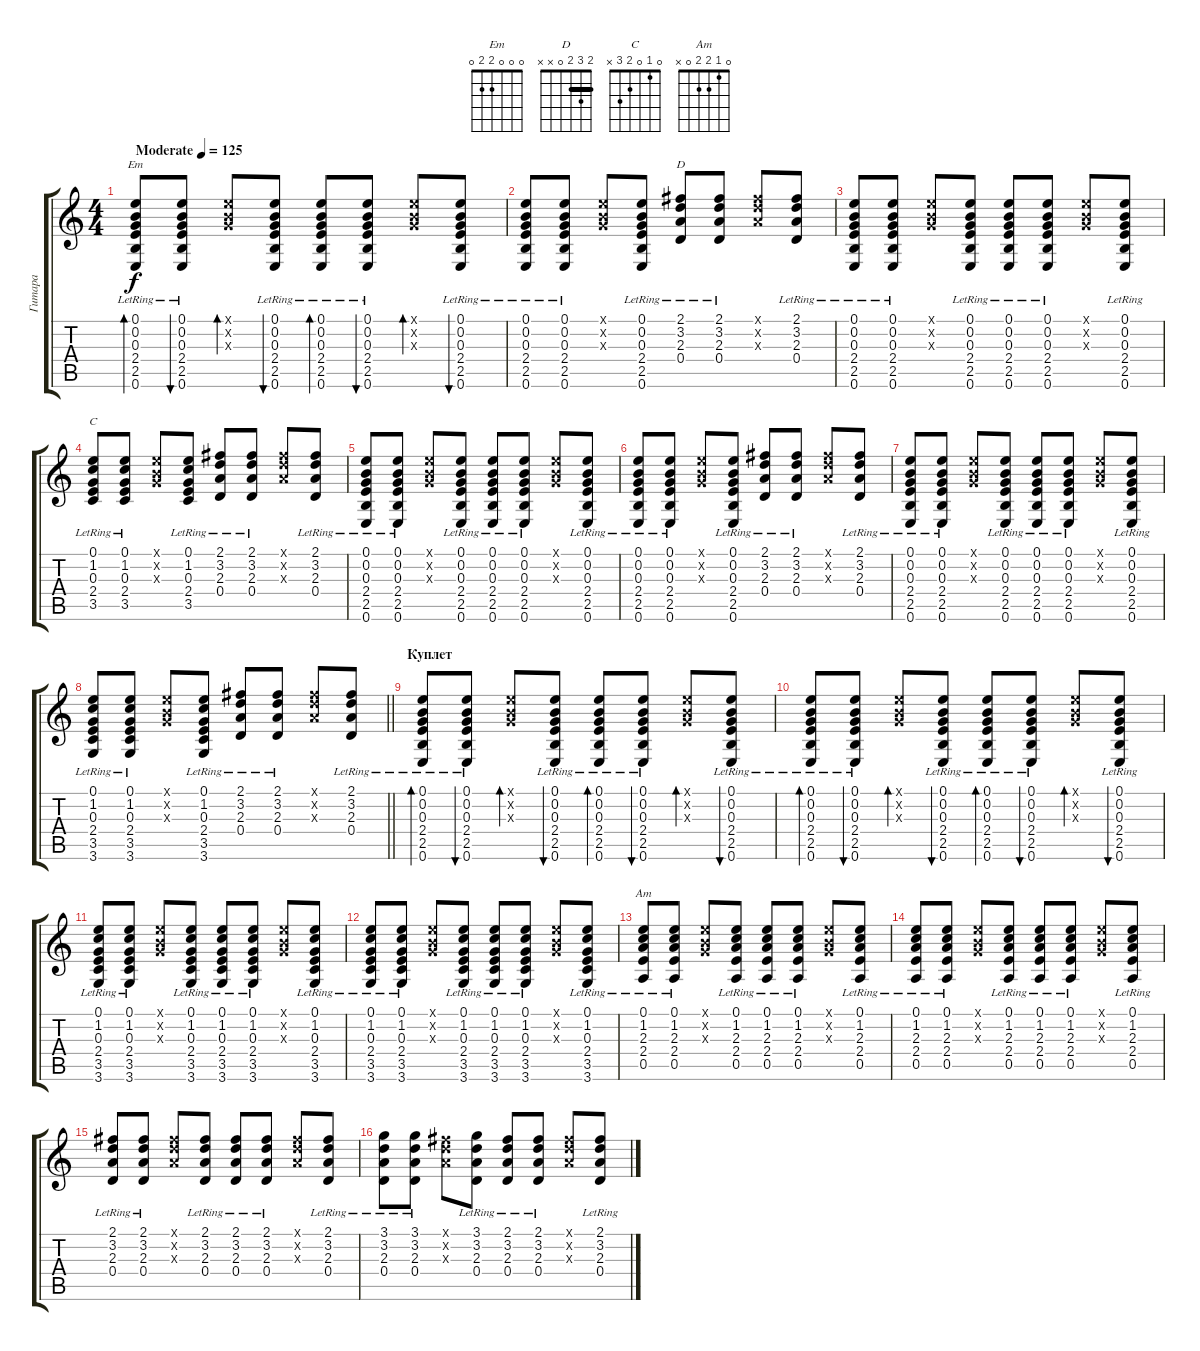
\track ("Гитара" "Гитара") {instrument acousticguitarnylon}
\staff {score tabs}
\tuning (E4 B3 G3 D3 A2 E2) {hide}
\chord ("Em" 0 0 0 2 2 0)
\chord ("D" 2 3 2 0 x x) {barre 2}
\chord ("C" 0 1 0 2 3 x)
\chord ("Am" 0 1 2 2 0 x)
\ts (4 4)
\tempo (125 "Moderate")
\clef g2
\ks c
(0.1{lr} 0.2{lr} 0.3{lr} 2.4{lr} 2.5{lr} 0.6{lr}).8{bd 30 ch "Em" dy f volume 7 balance 8 instrument acousticguitarsteel} (0.1{lr} 0.2{lr} 0.3{lr} 2.4{lr} 2.5{lr} 0.6{lr}).8{bu 30} (0.1{x} 0.2{x} 0.3{x}).8{bd 30} (0.1{lr} 0.2{lr} 0.3{lr} 2.4{lr} 2.5{lr} 0.6{lr}).8{bu 30} (0.1{lr} 0.2{lr} 0.3{lr} 2.4{lr} 2.5{lr} 0.6{lr}).8{bd 30} (0.1{lr} 0.2{lr} 0.3{lr} 2.4{lr} 2.5{lr} 0.6{lr}).8{bu 30} (0.1{x} 0.2{x} 0.3{x}).8{bd 30} (0.1{lr} 0.2{lr} 0.3{lr} 2.4{lr} 2.5{lr} 0.6{lr}).8{bu 30} |
(0.1{lr} 0.2{lr} 0.3{lr} 2.4{lr} 2.5{lr} 0.6{lr}).8 (0.1{lr} 0.2{lr} 0.3{lr} 2.4{lr} 2.5{lr} 0.6{lr}).8 (0.1{x} 0.2{x} 0.3{x}).8 (0.1{lr} 0.2{lr} 0.3{lr} 2.4{lr} 2.5{lr} 0.6{lr}).8 (2.1{lr} 3.2{lr} 2.3{lr} 0.4{lr}).8{ch "D"} (2.1{lr} 3.2{lr} 2.3{lr} 0.4{lr}).8 (2.1{x} 3.2{x} 2.3{x}).8 (2.1{lr} 3.2{lr} 2.3{lr} 0.4{lr}).8 |
(0.1{lr} 0.2{lr} 0.3{lr} 2.4{lr} 2.5{lr} 0.6{lr}).8 (0.1{lr} 0.2{lr} 0.3{lr} 2.4{lr} 2.5{lr} 0.6{lr}).8 (0.1{x} 0.2{x} 0.3{x}).8 (0.1{lr} 0.2{lr} 0.3{lr} 2.4{lr} 2.5{lr} 0.6{lr}).8 (0.1{lr} 0.2{lr} 0.3{lr} 2.4{lr} 2.5{lr} 0.6{lr}).8 (0.1{lr} 0.2{lr} 0.3{lr} 2.4{lr} 2.5{lr} 0.6{lr}).8 (0.1{x} 0.2{x} 0.3{x}).8 (0.1{lr} 0.2{lr} 0.3{lr} 2.4{lr} 2.5{lr} 0.6{lr}).8 |
(0.1{lr} 1.2{lr} 0.3{lr} 2.4{lr} 3.5{lr}).8{ch "C"} (0.1{lr} 1.2{lr} 0.3{lr} 2.4{lr} 3.5{lr}).8 (0.1{x} 0.2{x} 0.3{x}).8 (0.1{lr} 1.2{lr} 0.3{lr} 2.4{lr} 3.5{lr}).8 (2.1{lr} 3.2{lr} 2.3{lr} 0.4{lr}).8 (2.1{lr} 3.2{lr} 2.3{lr} 0.4{lr}).8 (2.1{x} 3.2{x} 2.3{x}).8 (2.1{lr} 3.2{lr} 2.3{lr} 0.4{lr}).8 |
(0.1{lr} 0.2{lr} 0.3{lr} 2.4{lr} 2.5{lr} 0.6{lr}).8 (0.1{lr} 0.2{lr} 0.3{lr} 2.4{lr} 2.5{lr} 0.6{lr}).8 (0.1{x} 0.2{x} 0.3{x}).8 (0.1{lr} 0.2{lr} 0.3{lr} 2.4{lr} 2.5{lr} 0.6{lr}).8 (0.1{lr} 0.2{lr} 0.3{lr} 2.4{lr} 2.5{lr} 0.6{lr}).8 (0.1{lr} 0.2{lr} 0.3{lr} 2.4{lr} 2.5{lr} 0.6{lr}).8 (0.1{x} 0.2{x} 0.3{x}).8 (0.1{lr} 0.2{lr} 0.3{lr} 2.4{lr} 2.5{lr} 0.6{lr}).8 |
(0.1{lr} 0.2{lr} 0.3{lr} 2.4{lr} 2.5{lr} 0.6{lr}).8 (0.1{lr} 0.2{lr} 0.3{lr} 2.4{lr} 2.5{lr} 0.6{lr}).8 (0.1{x} 0.2{x} 0.3{x}).8 (0.1{lr} 0.2{lr} 0.3{lr} 2.4{lr} 2.5{lr} 0.6{lr}).8 (2.1{lr} 3.2{lr} 2.3{lr} 0.4{lr}).8 (2.1{lr} 3.2{lr} 2.3{lr} 0.4{lr}).8 (2.1{x} 3.2{x} 2.3{x}).8 (2.1{lr} 3.2{lr} 2.3{lr} 0.4{lr}).8 |
(0.1{lr} 0.2{lr} 0.3{lr} 2.4{lr} 2.5{lr} 0.6{lr}).8 (0.1{lr} 0.2{lr} 0.3{lr} 2.4{lr} 2.5{lr} 0.6{lr}).8 (0.1{x} 0.2{x} 0.3{x}).8 (0.1{lr} 0.2{lr} 0.3{lr} 2.4{lr} 2.5{lr} 0.6{lr}).8 (0.1{lr} 0.2{lr} 0.3{lr} 2.4{lr} 2.5{lr} 0.6{lr}).8 (0.1{lr} 0.2{lr} 0.3{lr} 2.4{lr} 2.5{lr} 0.6{lr}).8 (0.1{x} 0.2{x} 0.3{x}).8 (0.1{lr} 0.2{lr} 0.3{lr} 2.4{lr} 2.5{lr} 0.6{lr}).8 |
\barLineRight lightlight
(0.1{lr} 1.2{lr} 0.3{lr} 2.4{lr} 3.5{lr} 3.6{lr}).8 (0.1{lr} 1.2{lr} 0.3{lr} 2.4{lr} 3.5{lr} 3.6{lr}).8 (0.1{x} 0.2{x} 0.3{x}).8 (0.1{lr} 1.2{lr} 0.3{lr} 2.4{lr} 3.5{lr} 3.6{lr}).8 (2.1{lr} 3.2{lr} 2.3{lr} 0.4{lr}).8 (2.1{lr} 3.2{lr} 2.3{lr} 0.4{lr}).8 (2.1{x} 3.2{x} 2.3{x}).8 (2.1{lr} 3.2{lr} 2.3{lr} 0.4{lr}).8 |
\section ("" "Куплет")
(0.1{lr} 0.2{lr} 0.3{lr} 2.4{lr} 2.5{lr} 0.6{lr}).8{bd 30} (0.1{lr} 0.2{lr} 0.3{lr} 2.4{lr} 2.5{lr} 0.6{lr}).8{bu 30} (0.1{x} 0.2{x} 0.3{x}).8{bd 30} (0.1{lr} 0.2{lr} 0.3{lr} 2.4{lr} 2.5{lr} 0.6{lr}).8{bu 30} (0.1{lr} 0.2{lr} 0.3{lr} 2.4{lr} 2.5{lr} 0.6{lr}).8{bd 30} (0.1{lr} 0.2{lr} 0.3{lr} 2.4{lr} 2.5{lr} 0.6{lr}).8{bu 30} (0.1{x} 0.2{x} 0.3{x}).8{bd 30} (0.1{lr} 0.2{lr} 0.3{lr} 2.4{lr} 2.5{lr} 0.6{lr}).8{bu 30} |
(0.1{lr} 0.2{lr} 0.3{lr} 2.4{lr} 2.5{lr} 0.6{lr}).8{bd 30} (0.1{lr} 0.2{lr} 0.3{lr} 2.4{lr} 2.5{lr} 0.6{lr}).8{bu 30} (0.1{x} 0.2{x} 0.3{x}).8{bd 30} (0.1{lr} 0.2{lr} 0.3{lr} 2.4{lr} 2.5{lr} 0.6{lr}).8{bu 30} (0.1{lr} 0.2{lr} 0.3{lr} 2.4{lr} 2.5{lr} 0.6{lr}).8{bd 30} (0.1{lr} 0.2{lr} 0.3{lr} 2.4{lr} 2.5{lr} 0.6{lr}).8{bu 30} (0.1{x} 0.2{x} 0.3{x}).8{bd 30} (0.1{lr} 0.2{lr} 0.3{lr} 2.4{lr} 2.5{lr} 0.6{lr}).8{bu 30} |
(0.1{lr} 1.2{lr} 0.3{lr} 2.4{lr} 3.5{lr} 3.6{lr}).8 (0.1{lr} 1.2{lr} 0.3{lr} 2.4{lr} 3.5{lr} 3.6{lr}).8 (0.1{x} 0.2{x} 0.3{x}).8 (0.1{lr} 1.2{lr} 0.3{lr} 2.4{lr} 3.5{lr} 3.6{lr}).8 (0.1{lr} 1.2{lr} 0.3{lr} 2.4{lr} 3.5{lr} 3.6{lr}).8 (0.1{lr} 1.2{lr} 0.3{lr} 2.4{lr} 3.5{lr} 3.6{lr}).8 (0.1{x} 0.2{x} 0.3{x}).8 (0.1{lr} 1.2{lr} 0.3{lr} 2.4{lr} 3.5{lr} 3.6{lr}).8 |
(0.1{lr} 1.2{lr} 0.3{lr} 2.4{lr} 3.5{lr} 3.6{lr}).8 (0.1{lr} 1.2{lr} 0.3{lr} 2.4{lr} 3.5{lr} 3.6{lr}).8 (0.1{x} 0.2{x} 0.3{x}).8 (0.1{lr} 1.2{lr} 0.3{lr} 2.4{lr} 3.5{lr} 3.6{lr}).8 (0.1{lr} 1.2{lr} 0.3{lr} 2.4{lr} 3.5{lr} 3.6{lr}).8 (0.1{lr} 1.2{lr} 0.3{lr} 2.4{lr} 3.5{lr} 3.6{lr}).8 (0.1{x} 0.2{x} 0.3{x}).8 (0.1{lr} 1.2{lr} 0.3{lr} 2.4{lr} 3.5{lr} 3.6{lr}).8 |
(0.1{lr} 1.2{lr} 2.3{lr} 2.4{lr} 0.5{lr}).8{ch "Am"} (0.1{lr} 1.2{lr} 2.3{lr} 2.4{lr} 0.5{lr}).8 (0.1{x} 0.2{x} 0.3{x}).8 (0.1{lr} 1.2{lr} 2.3{lr} 2.4{lr} 0.5{lr}).8 (0.1{lr} 1.2{lr} 2.3{lr} 2.4{lr} 0.5{lr}).8 (0.1{lr} 1.2{lr} 2.3{lr} 2.4{lr} 0.5{lr}).8 (0.1{x} 0.2{x} 0.3{x}).8 (0.1{lr} 1.2{lr} 2.3{lr} 2.4{lr} 0.5{lr}).8 |
(0.1{lr} 1.2{lr} 2.3{lr} 2.4{lr} 0.5{lr}).8 (0.1{lr} 1.2{lr} 2.3{lr} 2.4{lr} 0.5{lr}).8 (0.1{x} 0.2{x} 0.3{x}).8 (0.1{lr} 1.2{lr} 2.3{lr} 2.4{lr} 0.5{lr}).8 (0.1{lr} 1.2{lr} 2.3{lr} 2.4{lr} 0.5{lr}).8 (0.1{lr} 1.2{lr} 2.3{lr} 2.4{lr} 0.5{lr}).8 (0.1{x} 0.2{x} 0.3{x}).8 (0.1{lr} 1.2{lr} 2.3{lr} 2.4{lr} 0.5{lr}).8 |
(2.1{lr} 3.2{lr} 2.3{lr} 0.4{lr}).8 (2.1{lr} 3.2{lr} 2.3{lr} 0.4{lr}).8 (2.1{x} 3.2{x} 2.3{x}).8 (2.1{lr} 3.2{lr} 2.3{lr} 0.4{lr}).8 (2.1{lr} 3.2{lr} 2.3{lr} 0.4{lr}).8 (2.1{lr} 3.2{lr} 2.3{lr} 0.4{lr}).8 (2.1{x} 3.2{x} 2.3{x}).8 (2.1{lr} 3.2{lr} 2.3{lr} 0.4{lr}).8 |
(3.1{lr} 3.2{lr} 2.3{lr} 0.4{lr}).8 (3.1{lr} 3.2{lr} 2.3{lr} 0.4{lr}).8 (2.1{x} 3.2{x} 2.3{x}).8 (3.1{lr} 3.2{lr} 2.3{lr} 0.4{lr}).8 (2.1{lr} 3.2{lr} 2.3{lr} 0.4{lr}).8 (2.1{lr} 3.2{lr} 2.3{lr} 0.4{lr}).8 (2.1{x} 3.2{x} 2.3{x}).8 (2.1{lr} 3.2{lr} 2.3{lr} 0.4{lr}).8
